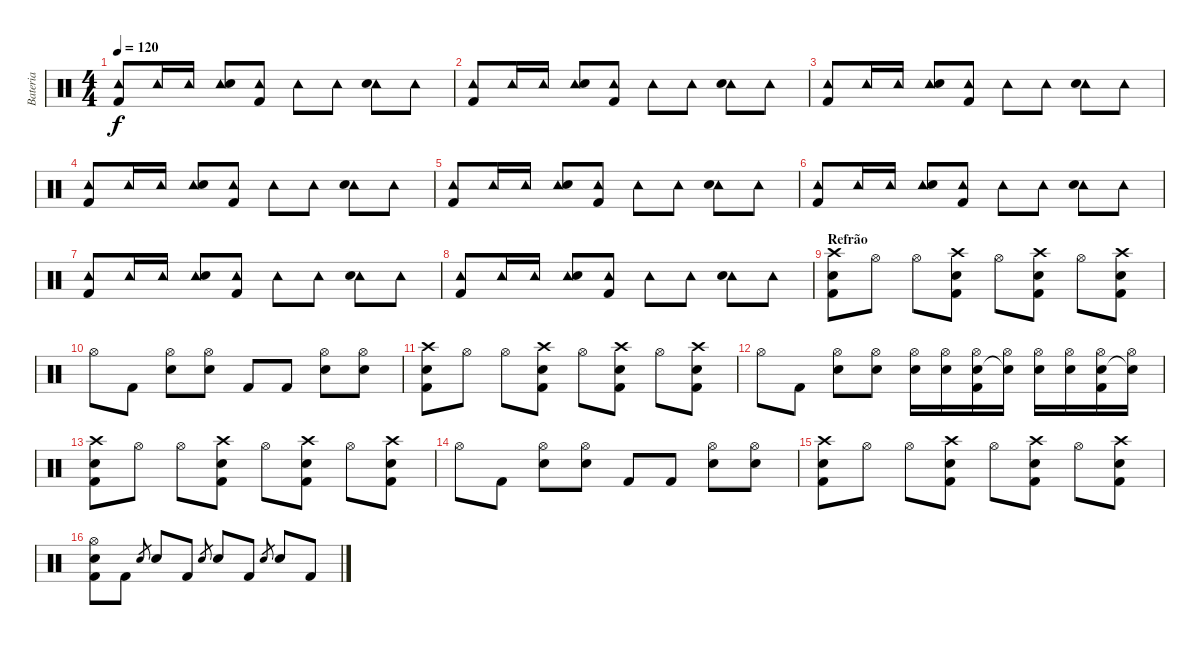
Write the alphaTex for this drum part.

\track ("Bateria" "Bateria") {instrument percussion}
\staff {score}
\articulation defaults
\ts (4 4)
\tempo 120
\clef neutral
\ks c
("Tambourine (hit)" "Kick (hit) 2").8{dy f} "Tambourine (hit)".16 "Tambourine (hit)".16 ("Tambourine (hit)" "Electric Snare (hit)").8 ("Tambourine (hit)" "Kick (hit) 2").8 "Tambourine (hit)".8 "Tambourine (hit)".8 ("Tambourine (hit)" "Electric Snare (hit)").8 "Tambourine (hit)".8 |
("Tambourine (hit)" "Kick (hit) 2").8 "Tambourine (hit)".16 "Tambourine (hit)".16 ("Tambourine (hit)" "Electric Snare (hit)").8 ("Tambourine (hit)" "Kick (hit) 2").8 "Tambourine (hit)".8 "Tambourine (hit)".8 ("Tambourine (hit)" "Electric Snare (hit)").8 "Tambourine (hit)".8 |
("Tambourine (hit)" "Kick (hit) 2").8 "Tambourine (hit)".16 "Tambourine (hit)".16 ("Tambourine (hit)" "Electric Snare (hit)").8 ("Tambourine (hit)" "Kick (hit) 2").8 "Tambourine (hit)".8 "Tambourine (hit)".8 ("Tambourine (hit)" "Electric Snare (hit)").8 "Tambourine (hit)".8 |
("Tambourine (hit)" "Kick (hit) 2").8 "Tambourine (hit)".16 "Tambourine (hit)".16 ("Tambourine (hit)" "Electric Snare (hit)").8 ("Tambourine (hit)" "Kick (hit) 2").8 "Tambourine (hit)".8 "Tambourine (hit)".8 ("Tambourine (hit)" "Electric Snare (hit)").8 "Tambourine (hit)".8 |
("Tambourine (hit)" "Kick (hit) 2").8 "Tambourine (hit)".16 "Tambourine (hit)".16 ("Tambourine (hit)" "Electric Snare (hit)").8 ("Tambourine (hit)" "Kick (hit) 2").8 "Tambourine (hit)".8 "Tambourine (hit)".8 ("Tambourine (hit)" "Electric Snare (hit)").8 "Tambourine (hit)".8 |
("Tambourine (hit)" "Kick (hit) 2").8 "Tambourine (hit)".16 "Tambourine (hit)".16 ("Tambourine (hit)" "Electric Snare (hit)").8 ("Tambourine (hit)" "Kick (hit) 2").8 "Tambourine (hit)".8 "Tambourine (hit)".8 ("Tambourine (hit)" "Electric Snare (hit)").8 "Tambourine (hit)".8 |
("Tambourine (hit)" "Kick (hit) 2").8 "Tambourine (hit)".16 "Tambourine (hit)".16 ("Tambourine (hit)" "Electric Snare (hit)").8 ("Tambourine (hit)" "Kick (hit) 2").8 "Tambourine (hit)".8 "Tambourine (hit)".8 ("Tambourine (hit)" "Electric Snare (hit)").8 "Tambourine (hit)".8 |
("Tambourine (hit)" "Kick (hit) 2").8 "Tambourine (hit)".16 "Tambourine (hit)".16 ("Tambourine (hit)" "Electric Snare (hit)").8 ("Tambourine (hit)" "Kick (hit) 2").8 "Tambourine (hit)".8 "Tambourine (hit)".8 ("Tambourine (hit)" "Electric Snare (hit)").8 "Tambourine (hit)".8 |
\section ("" "Refrão")
("Electric Snare (hit)" "Kick (hit) 2" "Crash high (hit)").8 "Hi-Hat (open)".8 "Hi-Hat (open)".8 ("Electric Snare (hit)" "Kick (hit) 2" "Crash high (hit)").8 "Hi-Hat (open)".8 ("Electric Snare (hit)" "Kick (hit) 2" "Crash high (hit)").8 "Hi-Hat (open)".8 ("Electric Snare (hit)" "Kick (hit) 2" "Crash high (hit)").8 |
"Hi-Hat (open)".8 "Kick (hit) 2".8 ("Hi-Hat (open)" "Electric Snare (hit)").8 ("Hi-Hat (open)" "Electric Snare (hit)").8 "Kick (hit) 2".8 "Kick (hit) 2".8 ("Hi-Hat (open)" "Electric Snare (hit)").8 ("Hi-Hat (open)" "Electric Snare (hit)").8 |
("Electric Snare (hit)" "Kick (hit) 2" "Crash high (hit)").8 "Hi-Hat (open)".8 "Hi-Hat (open)".8 ("Electric Snare (hit)" "Kick (hit) 2" "Crash high (hit)").8 "Hi-Hat (open)".8 ("Electric Snare (hit)" "Kick (hit) 2" "Crash high (hit)").8 "Hi-Hat (open)".8 ("Electric Snare (hit)" "Kick (hit) 2" "Crash high (hit)").8 |
"Hi-Hat (open)".8 "Kick (hit) 2".8 ("Hi-Hat (open)" "Electric Snare (hit)").8 ("Hi-Hat (open)" "Electric Snare (hit)").8 ("Hi-Hat (open)" "Electric Snare (hit)").16 ("Hi-Hat (open)" "Electric Snare (hit)").16 ("Hi-Hat (open)" "Electric Snare (hit)" "Kick (hit) 2").16 ("Hi-Hat (open)" "Snare (hit)"{t}).16 ("Hi-Hat (open)" "Electric Snare (hit)").16 ("Hi-Hat (open)" "Electric Snare (hit)").16 ("Hi-Hat (open)" "Electric Snare (hit)" "Kick (hit) 2").16 ("Hi-Hat (open)" "Snare (hit)"{t}).16 |
("Electric Snare (hit)" "Kick (hit) 2" "Crash high (hit)").8 "Hi-Hat (open)".8 "Hi-Hat (open)".8 ("Electric Snare (hit)" "Kick (hit) 2" "Crash high (hit)").8 "Hi-Hat (open)".8 ("Electric Snare (hit)" "Kick (hit) 2" "Crash high (hit)").8 "Hi-Hat (open)".8 ("Electric Snare (hit)" "Kick (hit) 2" "Crash high (hit)").8 |
"Hi-Hat (open)".8 "Kick (hit) 2".8 ("Hi-Hat (open)" "Electric Snare (hit)").8 ("Hi-Hat (open)" "Electric Snare (hit)").8 "Kick (hit) 2".8 "Kick (hit) 2".8 ("Hi-Hat (open)" "Electric Snare (hit)").8 ("Hi-Hat (open)" "Electric Snare (hit)").8 |
("Electric Snare (hit)" "Kick (hit) 2" "Crash high (hit)").8 "Hi-Hat (open)".8 "Hi-Hat (open)".8 ("Electric Snare (hit)" "Kick (hit) 2" "Crash high (hit)").8 "Hi-Hat (open)".8 ("Electric Snare (hit)" "Kick (hit) 2" "Crash high (hit)").8 "Hi-Hat (open)".8 ("Electric Snare (hit)" "Kick (hit) 2" "Crash high (hit)").8 |
("Hi-Hat (open)" "Electric Snare (hit)" "Kick (hit) 2").8 "Kick (hit) 2".8 "Electric Snare (hit)".8{gr} "Electric Snare (hit)".8 "Kick (hit) 2".8 "Electric Snare (hit)".8{gr} "Electric Snare (hit)".8 "Kick (hit) 2".8 "Electric Snare (hit)".8{gr} "Electric Snare (hit)".8 "Kick (hit) 2".8
